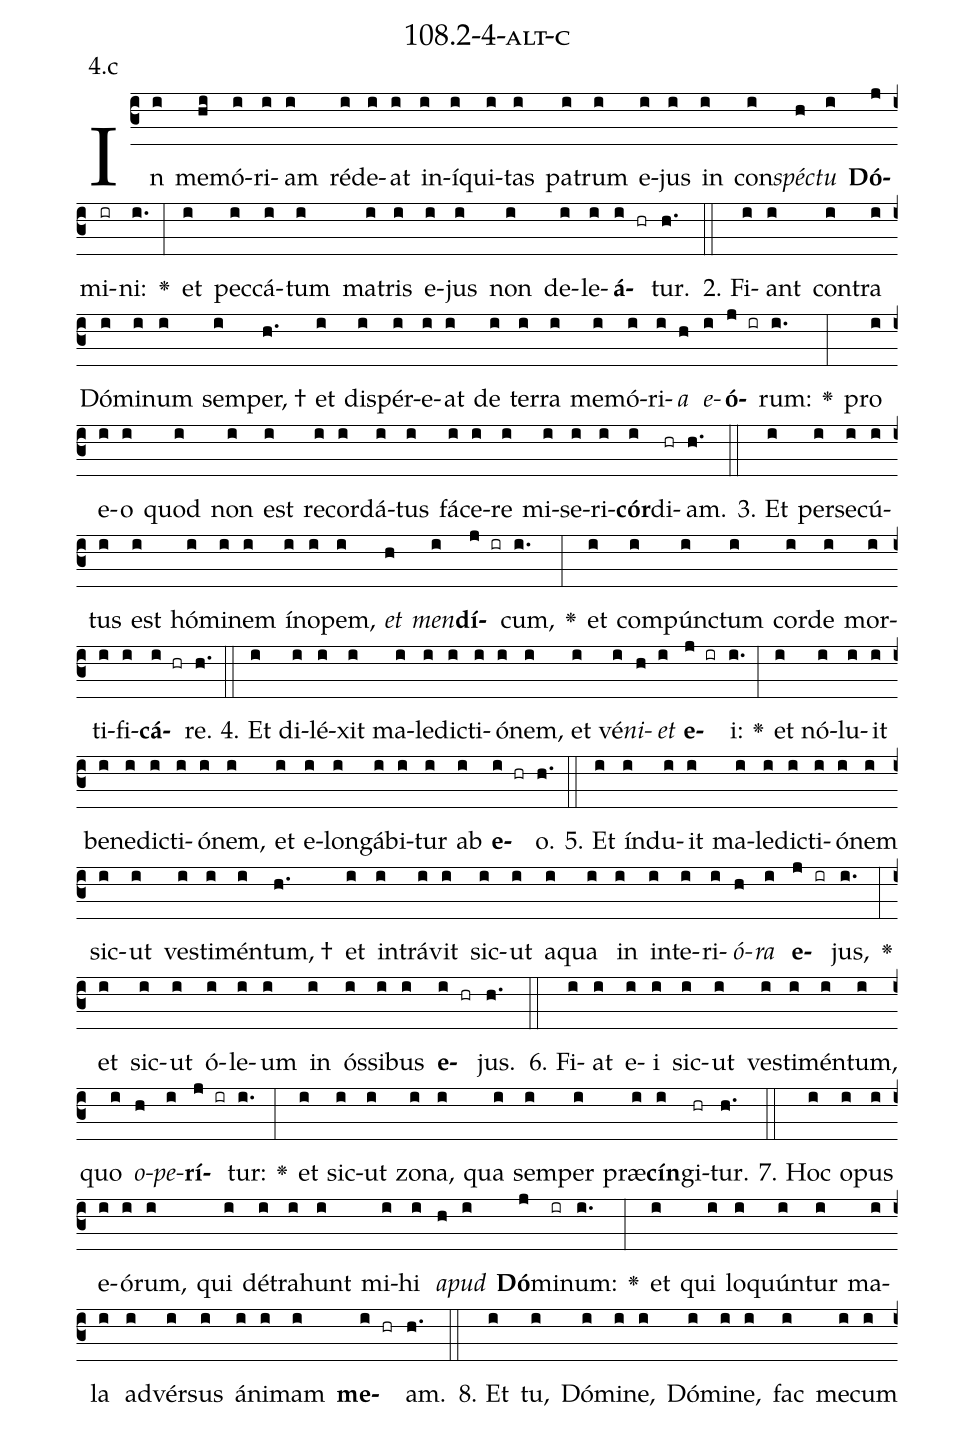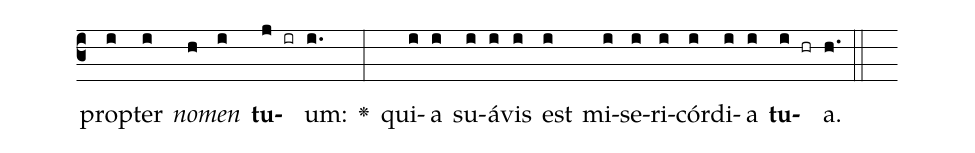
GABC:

name: 108.2-4-alt-c;
annotation: 4.c;
%%
(c3)In(i) me(hi)mó(i)ri(i)am(i) réd(i)e(i)at(i) in(i)í(i)qui(i)tas(i) pa(i)trum(i) e(i)jus(i) in(i) con(i)<i>spéc</i>(h)<i>tu</i>(i) <b>Dó</b>(j)mi(ir)ni:(i.) <v>\greheightstar</v>(:) et(i) pec(i)cá(i)tum(i) ma(i)tris(i) e(i)jus(i) non(i) de(i)le(i)<b>á</b>(i hr)tur.(h.) (::)
2. Fi(i)ant(i) con(i)tra(i) Dó(i)mi(i)num(i) sem(i)per, †(h.) et(i) dis(i)pér(i)e(i)at(i) de(i) ter(i)ra(i) me(i)mó(i)ri(i)<i>a</i>(h) <i>e</i>(i)<b>ó</b>(j ir)rum:(i.) <v>\greheightstar</v>(:) pro(i) e(i)o(i) quod(i) non(i) est(i) re(i)cor(i)dá(i)tus(i) fá(i)ce(i)re(i) mi(i)se(i)ri(i)<b>cór</b>(i)di(hr)am.(h.) (::)
3. Et(i) per(i)se(i)cú(i)tus(i) est(i) hó(i)mi(i)nem(i) ín(i)o(i)pem,(i) <i>et</i>(h) <i>men</i>(i)<b>dí</b>(j ir)cum,(i.) <v>\greheightstar</v>(:) et(i) com(i)púnc(i)tum(i) cor(i)de(i) mor(i)ti(i)fi(i)<b>cá</b>(i hr)re.(h.) (::)
4. Et(i) di(i)lé(i)xit(i) ma(i)le(i)dic(i)ti(i)ó(i)nem,(i) et(i) vé(i)<i>ni</i>(h)<i>et</i>(i) <b>e</b>(j ir)i:(i.) <v>\greheightstar</v>(:) et(i) nó(i)lu(i)it(i) be(i)ne(i)dic(i)ti(i)ó(i)nem,(i) et(i) e(i)lon(i)gá(i)bi(i)tur(i) ab(i) <b>e</b>(i hr)o.(h.) (::)
5. Et(i) índ(i)u(i)it(i) ma(i)le(i)dic(i)ti(i)ó(i)nem(i) sic(i)ut(i) ves(i)ti(i)mén(i)tum, †(h.) et(i) in(i)trá(i)vit(i) sic(i)ut(i) a(i)qua(i) in(i) in(i)te(i)ri(i)<i>ó</i>(h)<i>ra</i>(i) <b>e</b>(j ir)jus,(i.) <v>\greheightstar</v>(:) et(i) sic(i)ut(i) ó(i)le(i)um(i) in(i) ós(i)si(i)bus(i) <b>e</b>(i hr)jus.(h.) (::)
6. Fi(i)at(i) e(i)i(i) sic(i)ut(i) ves(i)ti(i)mén(i)tum,(i) quo(i) <i>o</i>(h)<i>pe</i>(i)<b>rí</b>(j ir)tur:(i.) <v>\greheightstar</v>(:) et(i) sic(i)ut(i) zo(i)na,(i) qua(i) sem(i)per(i) præ(i)<b>cín</b>(i)gi(hr)tur.(h.) (::)
7. Hoc(i) o(i)pus(i) e(i)ó(i)rum,(i) qui(i) dé(i)tra(i)hunt(i) mi(i)hi(i) <i>a</i>(h)<i>pud</i>(i) <b>Dó</b>(j)mi(ir)num:(i.) <v>\greheightstar</v>(:) et(i) qui(i) lo(i)quún(i)tur(i) ma(i)la(i) ad(i)vér(i)sus(i) á(i)ni(i)mam(i) <b>me</b>(i hr)am.(h.) (::)
8. Et(i) tu,(i) Dó(i)mi(i)ne,(i) Dó(i)mi(i)ne,(i) fac(i) me(i)cum(i) prop(i)ter(i) <i>no</i>(h)<i>men</i>(i) <b>tu</b>(j ir)um:(i.) <v>\greheightstar</v>(:) qui(i)a(i) su(i)á(i)vis(i) est(i) mi(i)se(i)ri(i)cór(i)di(i)a(i) <b>tu</b>(i hr)a.(h.) (::)
